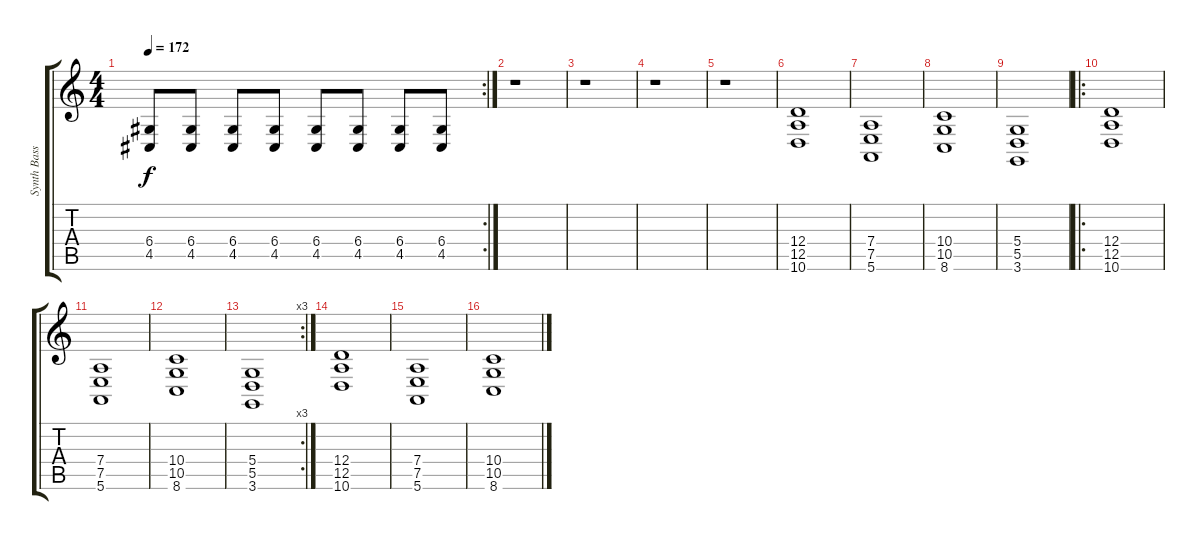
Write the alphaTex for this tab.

\track ("Synth Bass" "Synth Bass") {instrument lead1square}
\staff {score tabs}
\tuning (E4 B3 G3 D3 A2 E2) {hide}
\rc 2
\ts (4 4)
\tempo 172
\clef g2
\ks c
(6.4 4.5).8{dy f} (6.4 4.5).8 (6.4 4.5).8 (6.4 4.5).8 (6.4 4.5).8 (6.4 4.5).8 (6.4 4.5).8 (6.4 4.5).8 |
r.1 |
r.1 |
r.1 |
r.1 |
(12.4 12.5 10.6).1 |
(7.4 7.5 5.6).1 |
(10.4 10.5 8.6).1 |
(5.4 5.5 3.6).1 |
\ro
(12.4 12.5 10.6).1 |
(7.4 7.5 5.6).1 |
(10.4 10.5 8.6).1 |
\rc 3
(5.4 5.5 3.6).1 |
(12.4 12.5 10.6).1 |
(7.4 7.5 5.6).1 |
(10.4 10.5 8.6).1
